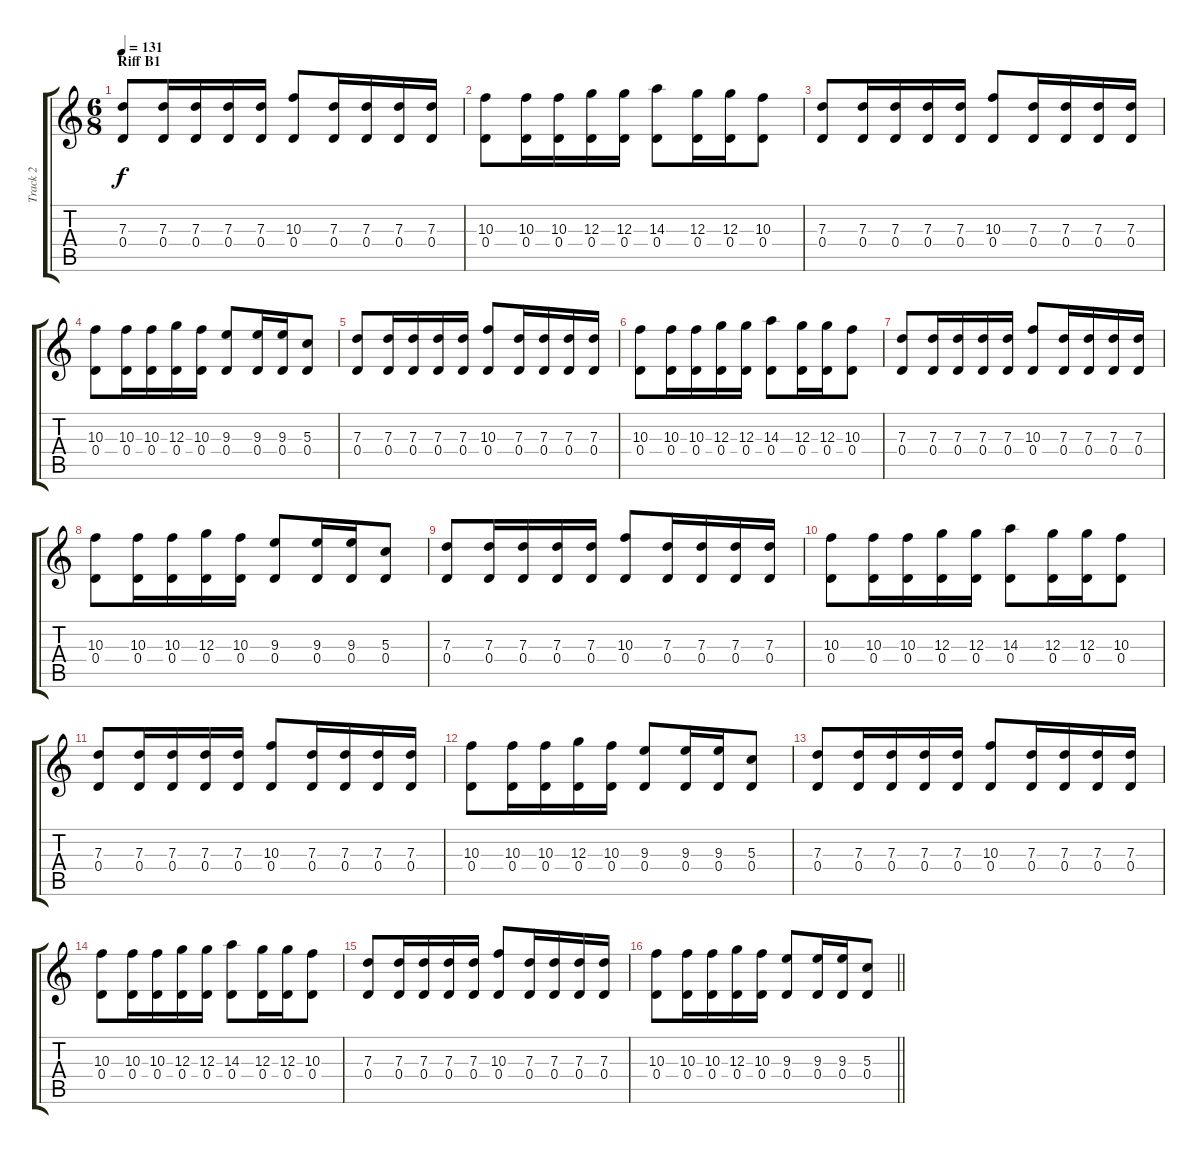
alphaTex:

\track ("Track 2" "Track 2") {instrument acousticguitarsteel}
\staff {score tabs}
\tuning (E4 B3 G3 D3 A2 E2) {hide}
\ts (6 8)
\section ("" "Riff B1")
\tempo 131
\clef g2
\ks c
(7.3 0.4).8{dy f} (7.3 0.4).16 (7.3 0.4).16 (7.3 0.4).16 (7.3 0.4).16 (10.3 0.4).8 (7.3 0.4).16 (7.3 0.4).16 (7.3 0.4).16 (7.3 0.4).16 |
(10.3 0.4).8 (10.3 0.4).16 (10.3 0.4).16 (12.3 0.4).16 (12.3 0.4).16 (14.3 0.4).8 (12.3 0.4).16 (12.3 0.4).16 (10.3 0.4).8 |
(7.3 0.4).8 (7.3 0.4).16 (7.3 0.4).16 (7.3 0.4).16 (7.3 0.4).16 (10.3 0.4).8 (7.3 0.4).16 (7.3 0.4).16 (7.3 0.4).16 (7.3 0.4).16 |
(10.3 0.4).8 (10.3 0.4).16 (10.3 0.4).16 (12.3 0.4).16 (10.3 0.4).16 (9.3 0.4).8 (9.3 0.4).16 (9.3 0.4).16 (5.3 0.4).8 |
(7.3 0.4).8 (7.3 0.4).16 (7.3 0.4).16 (7.3 0.4).16 (7.3 0.4).16 (10.3 0.4).8 (7.3 0.4).16 (7.3 0.4).16 (7.3 0.4).16 (7.3 0.4).16 |
(10.3 0.4).8 (10.3 0.4).16 (10.3 0.4).16 (12.3 0.4).16 (12.3 0.4).16 (14.3 0.4).8 (12.3 0.4).16 (12.3 0.4).16 (10.3 0.4).8 |
(7.3 0.4).8 (7.3 0.4).16 (7.3 0.4).16 (7.3 0.4).16 (7.3 0.4).16 (10.3 0.4).8 (7.3 0.4).16 (7.3 0.4).16 (7.3 0.4).16 (7.3 0.4).16 |
(10.3 0.4).8 (10.3 0.4).16 (10.3 0.4).16 (12.3 0.4).16 (10.3 0.4).16 (9.3 0.4).8 (9.3 0.4).16 (9.3 0.4).16 (5.3 0.4).8 |
(7.3 0.4).8 (7.3 0.4).16 (7.3 0.4).16 (7.3 0.4).16 (7.3 0.4).16 (10.3 0.4).8 (7.3 0.4).16 (7.3 0.4).16 (7.3 0.4).16 (7.3 0.4).16 |
(10.3 0.4).8 (10.3 0.4).16 (10.3 0.4).16 (12.3 0.4).16 (12.3 0.4).16 (14.3 0.4).8 (12.3 0.4).16 (12.3 0.4).16 (10.3 0.4).8 |
(7.3 0.4).8 (7.3 0.4).16 (7.3 0.4).16 (7.3 0.4).16 (7.3 0.4).16 (10.3 0.4).8 (7.3 0.4).16 (7.3 0.4).16 (7.3 0.4).16 (7.3 0.4).16 |
(10.3 0.4).8 (10.3 0.4).16 (10.3 0.4).16 (12.3 0.4).16 (10.3 0.4).16 (9.3 0.4).8 (9.3 0.4).16 (9.3 0.4).16 (5.3 0.4).8 |
(7.3 0.4).8 (7.3 0.4).16 (7.3 0.4).16 (7.3 0.4).16 (7.3 0.4).16 (10.3 0.4).8 (7.3 0.4).16 (7.3 0.4).16 (7.3 0.4).16 (7.3 0.4).16 |
(10.3 0.4).8 (10.3 0.4).16 (10.3 0.4).16 (12.3 0.4).16 (12.3 0.4).16 (14.3 0.4).8 (12.3 0.4).16 (12.3 0.4).16 (10.3 0.4).8 |
(7.3 0.4).8 (7.3 0.4).16 (7.3 0.4).16 (7.3 0.4).16 (7.3 0.4).16 (10.3 0.4).8 (7.3 0.4).16 (7.3 0.4).16 (7.3 0.4).16 (7.3 0.4).16 |
\barLineRight lightlight
(10.3 0.4).8 (10.3 0.4).16 (10.3 0.4).16 (12.3 0.4).16 (10.3 0.4).16 (9.3 0.4).8 (9.3 0.4).16 (9.3 0.4).16 (5.3 0.4).8
